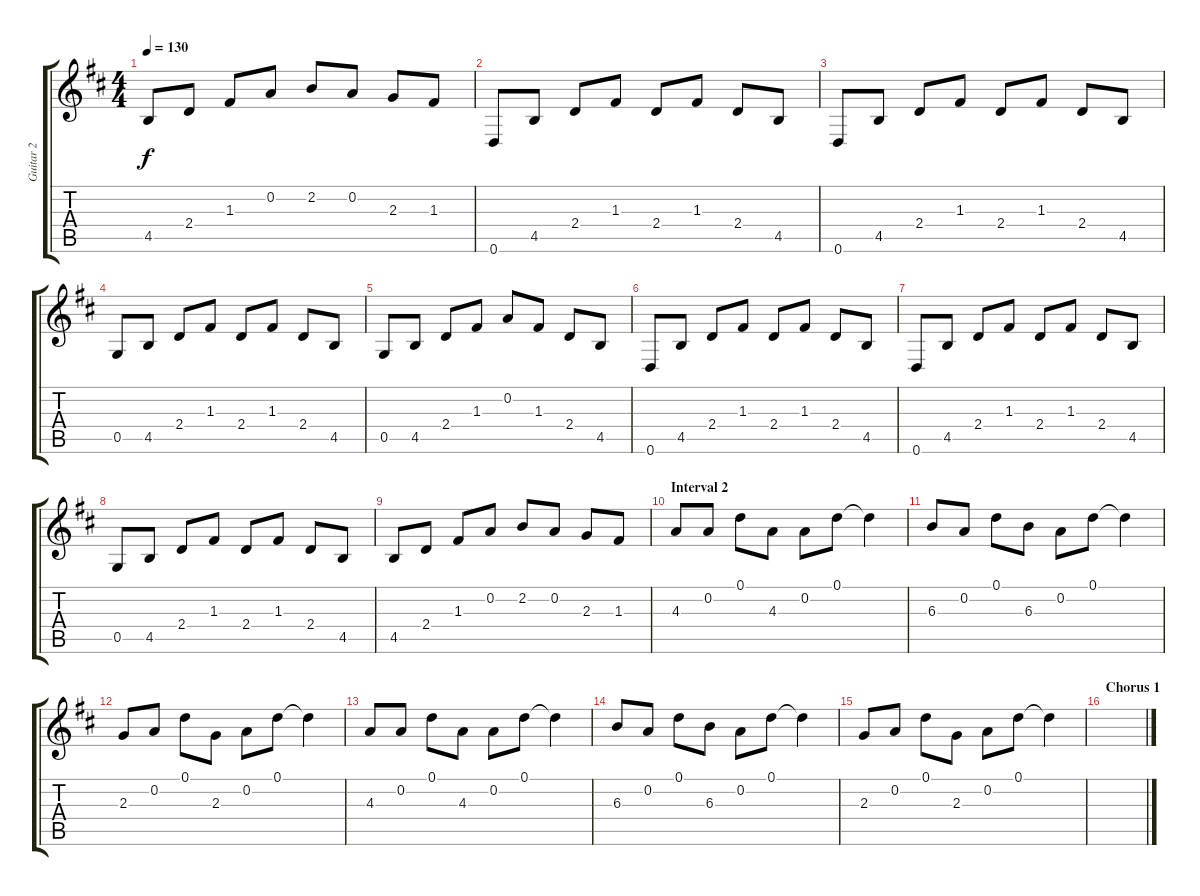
\track ("Guitar 2" "Guitar 2") {instrument electricguitarclean}
\staff {score tabs}
\tuning (D4 A3 F3 C3 G2 D2) {hide}
\ts (4 4)
\tempo 130
\clef g2
\ks d
4.5.8{dy f} 2.4.8 1.3.8 0.2.8 2.2.8 0.2.8 2.3.8 1.3.8 |
0.6.8 4.5.8 2.4.8 1.3.8 2.4.8 1.3.8 2.4.8 4.5.8 |
0.6.8 4.5.8 2.4.8 1.3.8 2.4.8 1.3.8 2.4.8 4.5.8 |
0.5.8 4.5.8 2.4.8 1.3.8 2.4.8 1.3.8 2.4.8 4.5.8 |
0.5.8 4.5.8 2.4.8 1.3.8 0.2.8 1.3.8 2.4.8 4.5.8 |
0.6.8 4.5.8 2.4.8 1.3.8 2.4.8 1.3.8 2.4.8 4.5.8 |
0.6.8 4.5.8 2.4.8 1.3.8 2.4.8 1.3.8 2.4.8 4.5.8 |
0.5.8 4.5.8 2.4.8 1.3.8 2.4.8 1.3.8 2.4.8 4.5.8 |
4.5.8 2.4.8 1.3.8 0.2.8 2.2.8 0.2.8 2.3.8 1.3.8 |
\section ("" "Interval 2")
4.3.8 0.2.8 0.1.8 4.3.8 0.2.8 0.1.8 0.1{t}.4 |
6.3.8 0.2.8 0.1.8 6.3.8 0.2.8 0.1.8 0.1{t}.4 |
2.3.8 0.2.8 0.1.8 2.3.8 0.2.8 0.1.8 0.1{t}.4 |
4.3.8 0.2.8 0.1.8 4.3.8 0.2.8 0.1.8 0.1{t}.4 |
6.3.8 0.2.8 0.1.8 6.3.8 0.2.8 0.1.8 0.1{t}.4 |
2.3.8 0.2.8 0.1.8 2.3.8 0.2.8 0.1.8 0.1{t}.4 |
\section ("" "Chorus 1")
